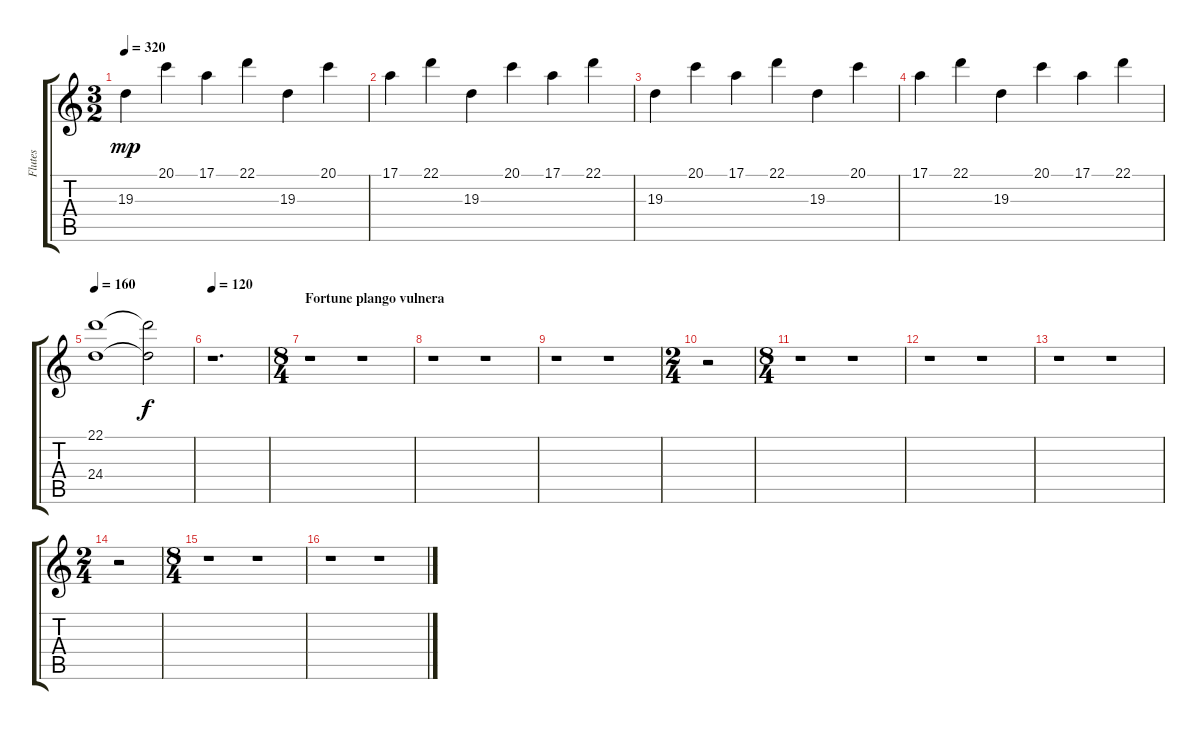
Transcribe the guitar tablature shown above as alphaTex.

\track ("Flutes" "Flutes") {instrument flute}
\staff {score tabs}
\tuning (E4 B3 G3 D3 A2 E2) {hide}
\ts (3 2)
\tempo 320
\clef g2
\ks c
19.3.4{dy mp} 20.1.4 17.1.4 22.1.4 19.3.4 20.1.4 |
17.1.4 22.1.4 19.3.4 20.1.4 17.1.4 22.1.4 |
19.3.4 20.1.4 17.1.4 22.1.4 19.3.4 20.1.4 |
17.1.4 22.1.4 19.3.4 20.1.4 17.1.4 22.1.4 |
\tempo 160
(22.1 24.4).1 (22.1{t} 24.4{t}).2{dy f} |
\tempo 120
r.1{d} |
\ts (8 4)
\section ("" "Fortune plango vulnera")
r.1 r.1 |
r.1 r.1 |
r.1 r.1 |
\ts (2 4)
r.2 |
\ts (8 4)
r.1 r.1 |
r.1 r.1 |
r.1 r.1 |
\ts (2 4)
r.2 |
\ts (8 4)
r.1 r.1 |
r.1 r.1
